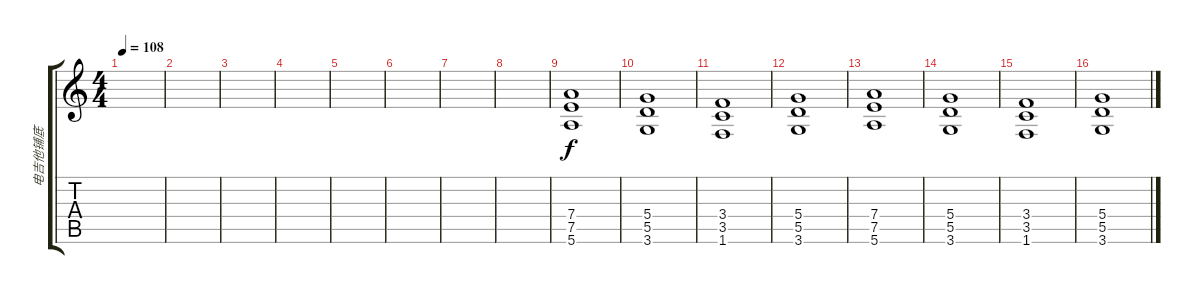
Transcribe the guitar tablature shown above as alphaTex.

\track ("电吉他铺底" "电吉他铺底") {instrument overdrivenguitar}
\staff {score tabs}
\tuning (E4 B3 G3 D3 A2 E2) {hide}
\ts (4 4)
\tempo 108
\clef g2
\ks c
|
|
|
|
|
|
|
|
(7.4 7.5 5.6).1 |
(5.4 5.5 3.6).1 |
(3.4 3.5 1.6).1 |
(5.4 5.5 3.6).1 |
(7.4 7.5 5.6).1 |
(5.4 5.5 3.6).1 |
(3.4 3.5 1.6).1 |
(5.4 5.5 3.6).1
